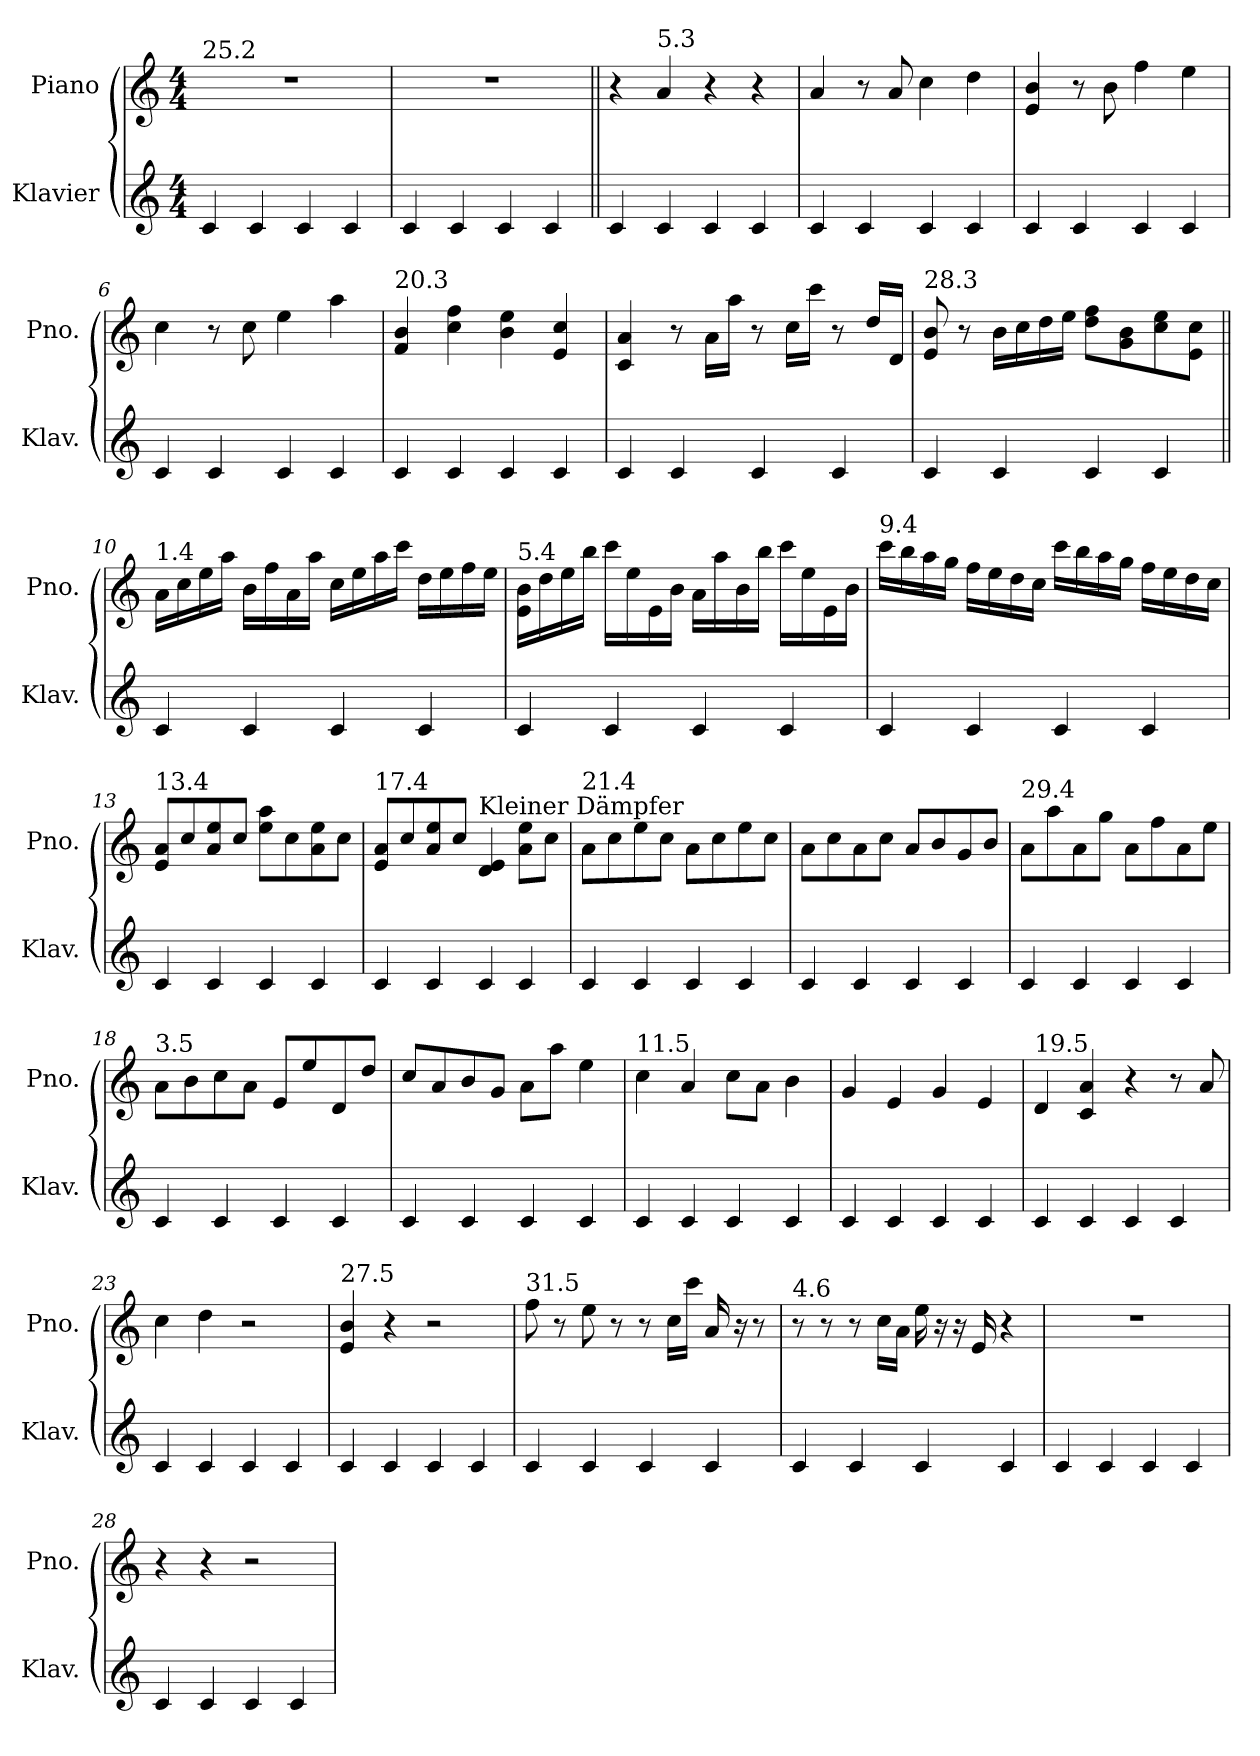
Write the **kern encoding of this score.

**kern	**kern
*part2	*part1
*staff2	*staff1
*I"Klavier	*I"Piano
*I'Klav.	*I'Pno.
*clefG2	*clefG2
*k[]	*k[]
*M4/4	*M4/4
*MM120	*MM120
=1	=1
!	!LO:TX:a:t=25.2
4c/	1r
4c/	.
4c/	.
4c/	.
=2	=2
4c/	1r
4c/	.
4c/	.
4c/	.
=3||	=3||
4c/	4r
!	!LO:TX:a:t=5.3
4c/	4a/
4c/	4r
4c/	4r
=4	=4
4c/	4a/
4c/	8r
.	8a/
4c/	4cc\
4c/	4dd\
=5	=5
4c/	4e/ 4b/
4c/	8r
.	8b\
4c/	4ff\
4c/	4ee\
=6	=6
4c/	4cc\
4c/	8r
.	8cc\
4c/	4ee\
4c/	4aa\
!!LO:LB:g=z
=7	=7
!	!LO:TX:a:t=20.3
4c/	4f/ 4b/
4c/	4cc\ 4ff\
4c/	4b\ 4ee\
4c/	4e/ 4cc/
=8	=8
4c/	4c/ 4a/
4c/	8r
.	16a\LL
.	16aa\JJ
4c/	8r
.	16cc\LL
.	16ccc\JJ
4c/	8r
.	16dd/LL
.	16d/JJ
=9	=9
!	!LO:TX:a:t=28.3
4c/	8e/ 8b/
.	8r
4c/	16b\LL
.	16cc\
.	16dd\
.	16ee\JJ
4c/	8dd\ 8ff\L
.	8g\ 8b\
4c/	8cc\ 8ee\
.	8e\ 8cc\J
!!LO:LB:g=z
=10||	=10||
!	!LO:TX:a:t=1.4
4c/	16a\LL
.	16cc\
.	16ee\
.	16aa\JJ
4c/	16b\LL
.	16ff\
.	16a\
.	16aa\JJ
4c/	16cc\LL
.	16ee\
.	16aa\
.	16ccc\JJ
4c/	16dd\LL
.	16ee\
.	16ff\
.	16ee\JJ
=11	=11
!	!LO:TX:a:t=5.4
4c/	16e\ 16b\LL
.	16dd\
.	16ee\
.	16bb\JJ
4c/	16ccc\LL
.	16ee\
.	16e\
.	16b\JJ
4c/	16a\LL
.	16aa\
.	16b\
.	16bb\JJ
4c/	16ccc\LL
.	16ee\
.	16e\
.	16b\JJ
!!LO:LB:g=z
=12	=12
!	!LO:TX:a:t=9.4
4c/	16ccc\LL
.	16bb\
.	16aa\
.	16gg\JJ
4c/	16ff\LL
.	16ee\
.	16dd\
.	16cc\JJ
4c/	16ccc\LL
.	16bb\
.	16aa\
.	16gg\JJ
4c/	16ff\LL
.	16ee\
.	16dd\
.	16cc\JJ
=13	=13
!	!LO:TX:a:t=13.4
4c/	8e/ 8a/L
.	8cc/
4c/	8a/ 8ee/
.	8cc/J
4c/	8ee\ 8aa\L
.	8cc\
4c/	8a\ 8ee\
.	8cc\J
=14	=14
!	!LO:TX:a:t=17.4
4c/	8e/ 8a/L
.	8cc/
4c/	8a/ 8ee/
.	8cc/J
!	!LO:TX:a:t=Kleiner Dämpfer
4c/	4d/ 4e/
4c/	8a\ 8ee\L
.	8cc\J
=15	=15
!	!LO:TX:a:t=21.4
4c/	8a\L
.	8cc\
4c/	8ee\
.	8cc\J
4c/	8a\L
.	8cc\
4c/	8ee\
.	8cc\J
!!LO:LB:g=z
=16	=16
4c/	8a\L
.	8cc\
4c/	8a\
.	8cc\J
4c/	8a/L
.	8b/
4c/	8g/
.	8b/J
=17	=17
!	!LO:TX:a:t=29.4
4c/	8a\L
.	8aa\
4c/	8a\
.	8gg\J
4c/	8a\L
.	8ff\
4c/	8a\
.	8ee\J
=18	=18
!	!LO:TX:a:t=3.5
4c/	8a\L
.	8b\
4c/	8cc\
.	8a\J
4c/	8e/L
.	8ee/
4c/	8d/
.	8dd/J
=19	=19
4c/	8cc/L
.	8a/
4c/	8b/
.	8g/J
4c/	8a\L
.	8aa\J
4c/	4ee\
=20	=20
!	!LO:TX:a:t=11.5
4c/	4cc\
4c/	4a/
4c/	8cc\L
.	8a\J
4c/	4b\
!!LO:LB:g=z
=21	=21
4c/	4g/
4c/	4e/
4c/	4g/
4c/	4e/
=22	=22
!	!LO:TX:a:t=19.5
4c/	4d/
4c/	4c/ 4a/
4c/	4r
4c/	8r
.	8a/
=23	=23
4c/	4cc\
4c/	4dd\
4c/	2r
4c/	.
=24	=24
!	!LO:TX:a:t=27.5
4c/	4e/ 4b/
4c/	4r
4c/	2r
4c/	.
=25	=25
!	!LO:TX:a:t=31.5
4c/	8ff\
.	8r
4c/	8ee\
.	8r
4c/	8r
.	16cc\LL
.	16ccc\JJ
4c/	16a/
.	16r
.	8r
!!LO:PB:g=z
=26	=26
!	!LO:TX:a:t=4.6
4c/	8r
.	8r
4c/	8r
.	16cc\LL
.	16a\JJ
4c/	16ee\
.	16r
.	16r
.	16e/
4c/	4r
=27	=27
4c/	1r
4c/	.
4c/	.
4c/	.
=28	=28
4c/	4r
4c/	4r
4c/	2r
4c/	.
=	=
*-	*-
